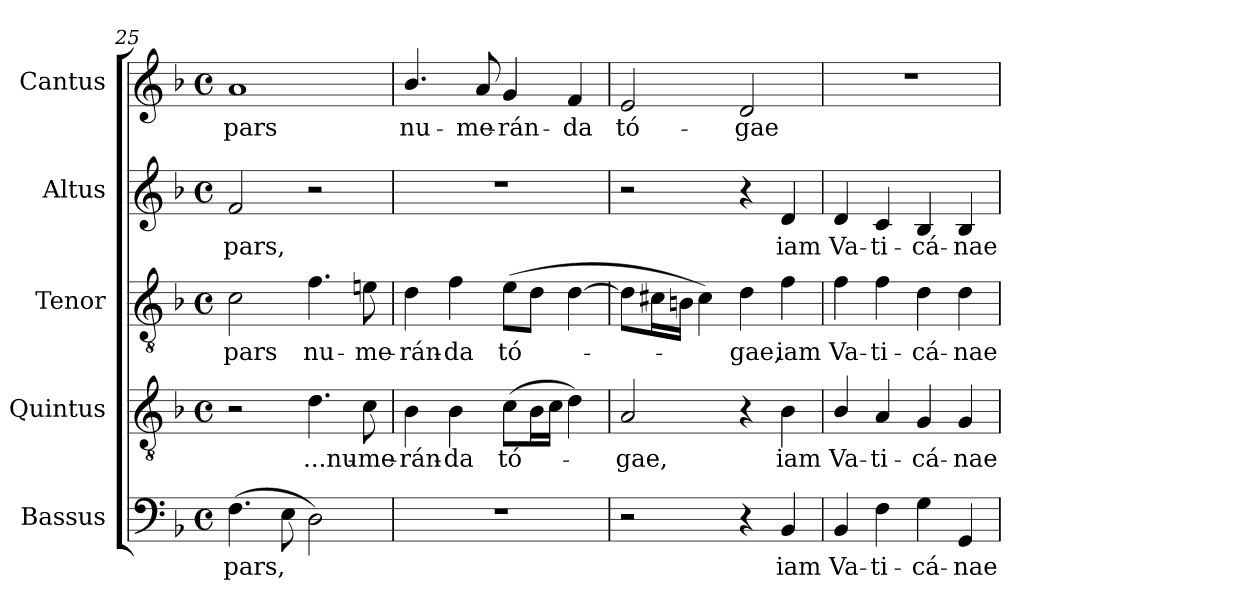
**kern	**text	**kern	**text	**kern	**text	**kern	**text	**kern	**text
*part5	*part5	*part4	*part4	*part3	*part3	*part2	*part2	*part1	*part1
*staff5	*staff5	*staff4	*staff4	*staff3	*staff3	*staff2	*staff2	*staff1	*staff1
*I"Bassus	*	*I"Quintus	*	*I"Tenor	*	*I"Altus	*	*I"Cantus	*
*I'Bass.	*	*	*	*I'Ten.	*	*I'Alt.	*	*I'Cant.	*
*clefF4	*	*clefGv2	*	*clefGv2	*	*clefG2	*	*clefG2	*
*	*	*ITrd7c12	*	*ITrd7c12	*	*	*	*	*
*k[b-]	*	*k[b-]	*	*k[b-]	*	*k[b-]	*	*k[b-]	*
*F:	*	*F:	*	*F:	*	*F:	*	*F:	*
*M4/4	*	*M4/4	*	*M4/4	*	*M4/4	*	*M4/4	*
*met(c)	*	*met(c)	*	*met(c)	*	*met(c)	*	*met(c)	*
=25	=25	=25	=25	=25	=25	=25	=25	=25	=25
!	!LO:LY:b:color=#000000	!	!	!	!	!	!	!	!
!	!	!	!	!	!LO:LY:b:color=#000000	!	!	!	!
!	!	!	!	!	!	!	!LO:LY:b:color=#000000	!	!
!	!	!	!	!	!	!	!	!	!LO:LY:b:color=#000000
(4.Fi\	pars,	2r	.	2Ci\	pars	2fi/	pars,	1ai	pars
8Ei\	.	.	.	.	.	.	.	.	.
!	!	!	!LO:LY:b:color=#000000	!	!	!	!	!	!
!	!	!	!	!	!LO:LY:b:color=#000000	!	!	!	!
2Di\)	.	4.Di\	...nu-	4.Fi\	nu-	2r	.	.	.
!	!	!	!LO:LY:b:color=#000000	!	!	!	!	!	!
!	!	!	!	!	!LO:LY:b:color=#000000	!	!	!	!
.	.	8Ci\	-me-	8Eni\	-me-	.	.	.	.
=26	=26	=26	=26	=26	=26	=26	=26	=26	=26
!	!	!	!LO:LY:b:color=#000000	!	!	!	!	!	!
!	!	!	!	!	!LO:LY:b:color=#000000	!	!	!	!
!	!	!	!	!	!	!	!	!	!LO:LY:b:color=#000000
1r	.	4BB-i\	-rán-	4Di\	-rán-	1r	.	4.b-i/	nu-
!	!	!	!LO:LY:b:color=#000000	!	!	!	!	!	!
!	!	!	!	!	!LO:LY:b:color=#000000	!	!	!	!
.	.	4BB-i\	-da	4Fi\	-da	.	.	.	.
!	!	!	!	!	!	!	!	!	!LO:LY:b:color=#000000
.	.	.	.	.	.	.	.	8ai/	-me-
!	!	!	!LO:LY:b:color=#000000	!	!	!	!	!	!
!	!	!	!	!	!LO:LY:b:color=#000000	!	!	!	!
!	!	!	!	!	!	!	!	!	!LO:LY:b:color=#000000
.	.	(8Ci\L	tó-	(8Ei\L	tó-	.	.	4gi/	-rán-
.	.	16BB-i\L	.	8Di\J	.	.	.	.	.
.	.	16Ci\JJ	.	.	.	.	.	.	.
!	!	!	!	!	!	!	!	!	!LO:LY:b:color=#000000
.	.	4Di\)	.	[4Di\	.	.	.	4fi/	-da
=27	=27	=27	=27	=27	=27	=27	=27	=27	=27
!	!	!	!LO:LY:b:color=#000000	!	!	!	!	!	!
!	!	!	!	!	!	!	!	!	!LO:LY:b:color=#000000
2r	.	2AAi/	-gae,	8Di\L]	.	2r	.	2ei/	tó-
.	.	.	.	16C#Xi\L	.	.	.	.	.
.	.	.	.	16BBni\JJ	.	.	.	.	.
.	.	.	.	4C#i\)	.	.	.	.	.
!	!	!	!	!	!LO:LY:b:color=#000000	!	!	!	!
!	!	!	!	!	!	!	!	!	!LO:LY:b:color=#000000
4r	.	4r	.	4Di\	-gae,	4r	.	2di/	-gae
!	!LO:LY:b:color=#000000	!	!	!	!	!	!	!	!
!	!	!	!LO:LY:b:color=#000000	!	!	!	!	!	!
!	!	!	!	!	!LO:LY:b:color=#000000	!	!	!	!
!	!	!	!	!	!	!	!LO:LY:b:color=#000000	!	!
4BB-i/	iam	4BB-i\	iam	4Fi\	iam	4di/	iam	.	.
!!LO:PB:g=z
=28	=28	=28	=28	=28	=28	=28	=28	=28	=28
!	!LO:LY:b:color=#000000	!	!	!	!	!	!	!	!
!	!	!	!LO:LY:b:color=#000000	!	!	!	!	!	!
!	!	!	!	!	!LO:LY:b:color=#000000	!	!	!	!
!	!	!	!	!	!	!	!LO:LY:b:color=#000000	!	!
4BB-i/	Va-	4BB-i/	Va-	4Fi\	Va-	4di/	Va-	1r	.
!	!LO:LY:b:color=#000000	!	!	!	!	!	!	!	!
!	!	!	!LO:LY:b:color=#000000	!	!	!	!	!	!
!	!	!	!	!	!LO:LY:b:color=#000000	!	!	!	!
!	!	!	!	!	!	!	!LO:LY:b:color=#000000	!	!
4Fi\	-ti-	4AAi/	-ti-	4Fi\	-ti-	4ci/	-ti-	.	.
!	!LO:LY:b:color=#000000	!	!	!	!	!	!	!	!
!	!	!	!LO:LY:b:color=#000000	!	!	!	!	!	!
!	!	!	!	!	!LO:LY:b:color=#000000	!	!	!	!
!	!	!	!	!	!	!	!LO:LY:b:color=#000000	!	!
4Gi\	-cá-	4GGi/	-cá-	4Di\	-cá-	4B-i/	-cá-	.	.
!	!LO:LY:b:color=#000000	!	!	!	!	!	!	!	!
!	!	!	!LO:LY:b:color=#000000	!	!	!	!	!	!
!	!	!	!	!	!LO:LY:b:color=#000000	!	!	!	!
!	!	!	!	!	!	!	!LO:LY:b:color=#000000	!	!
4GGi/	-nae	4GGi/	-nae	4Di\	-nae	4B-i/	-nae	.	.
=	=	=	=	=	=	=	=	=	=
*-	*-	*-	*-	*-	*-	*-	*-	*-	*-
